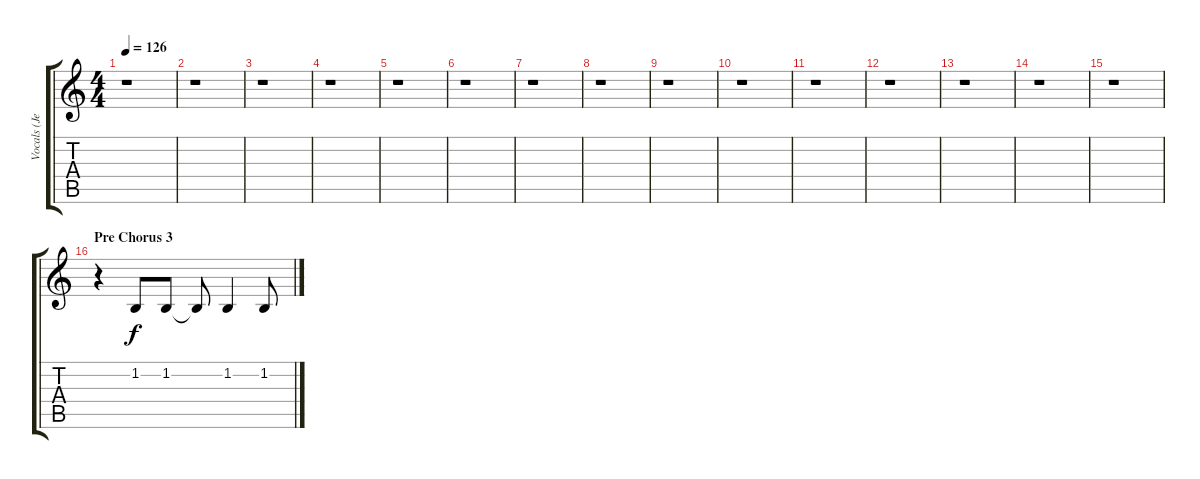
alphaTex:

\track ("Vocals (Jerry)" "Vocals (Je") {instrument lead2sawtooth}
\staff {score tabs}
\tuning (Eb4 Bb3 Gb3 Db3 Ab2 Eb2) {hide}
\ts (4 4)
\tempo 126
\clef g2
\ks c
r.1{dy f} |
r.1 |
r.1 |
r.1 |
r.1 |
r.1 |
r.1 |
r.1 |
r.1 |
r.1 |
r.1 |
r.1 |
r.1 |
r.1 |
r.1 |
\section ("" "Pre Chorus 3")
r.4 1.2.8 1.2.8 1.2{t}.8 1.2.4 1.2.8
